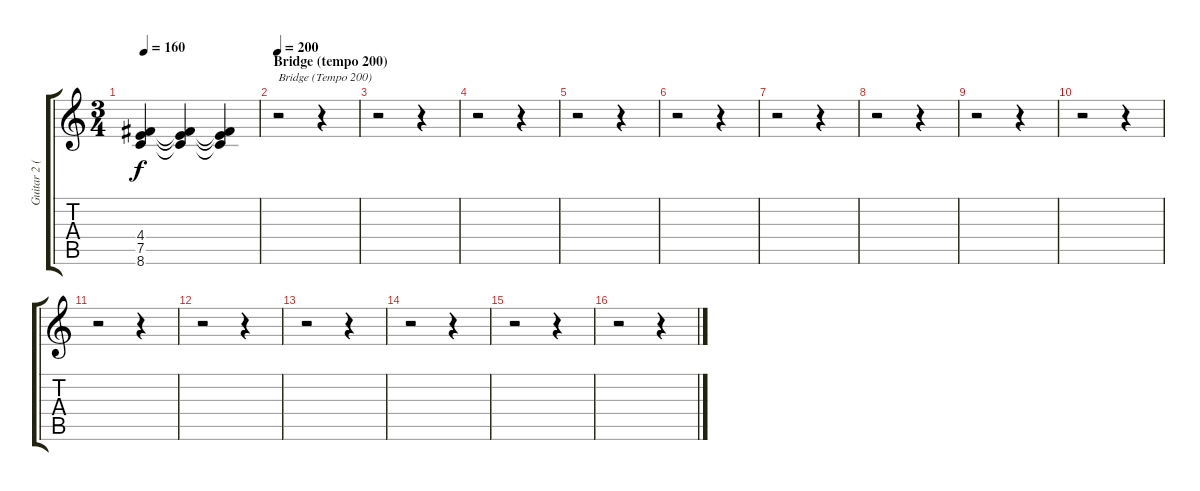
\track ("Guitar 2 (Clean)" "Guitar 2 (") {instrument electricguitarclean}
\staff {score tabs}
\tuning (E4 B3 G3 D3 A2 E2) {hide}
\ts (3 4)
\tempo 160
\clef g2
\ks c
(4.4{t} 7.5{t} 8.6{t}).4{dy f} (4.4{t} 7.5{t} 8.6{t}).4 (4.4{t} 7.5{t} 8.6{t}).4 |
\section ("" "Bridge (tempo 200)")
\tempo 200
r.2{txt "Bridge (Tempo 200)"} r.4 |
r.2 r.4 |
r.2 r.4 |
r.2 r.4 |
r.2 r.4 |
r.2 r.4 |
r.2 r.4 |
r.2 r.4 |
r.2 r.4 |
r.2 r.4 |
r.2 r.4 |
r.2 r.4 |
r.2 r.4 |
r.2 r.4 |
r.2 r.4
